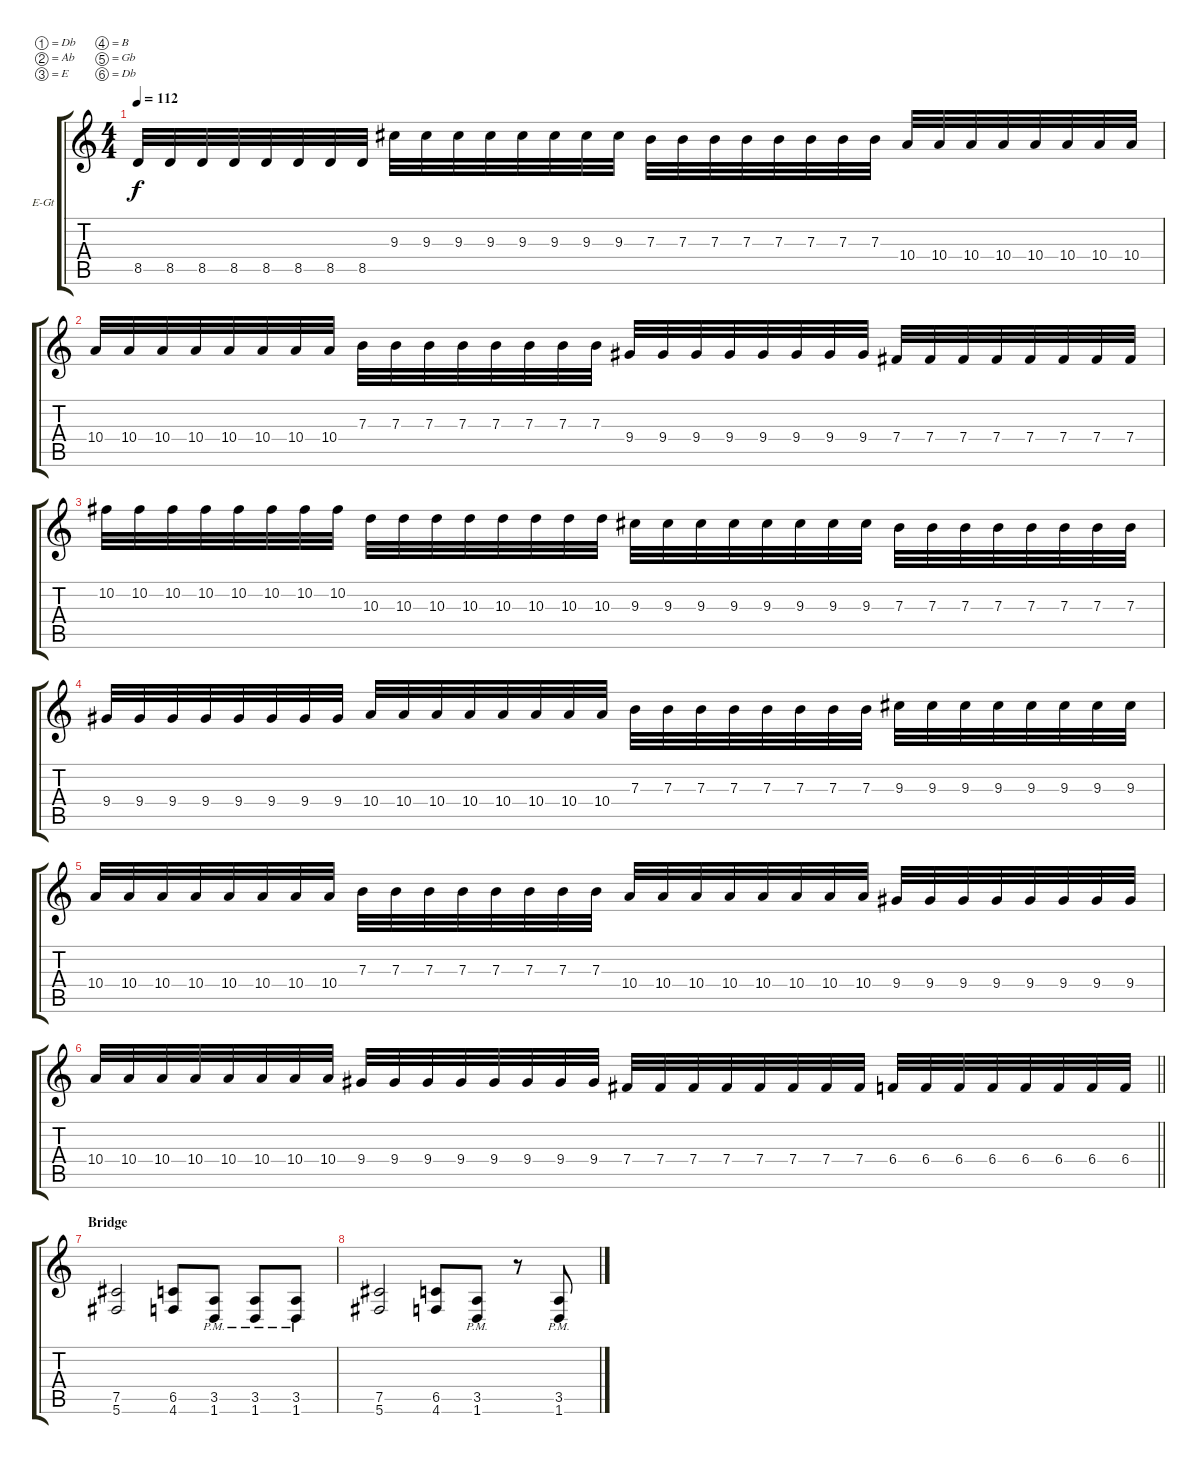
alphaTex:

\bracketExtendMode groupsimilarinstruments
\firstSystemTrackNameOrientation horizontal
\otherSystemsTrackNameOrientation horizontal
\track ("Guitar II" "E-Gt") {instrument distortionguitar}
\staff {score tabs}
\tuning (Db4 Ab3 E3 B2 Gb2 Db2)
\ts (4 4)
\tempo 112
\clef g2
\ks c
8.5.32{dy f} 8.5.32 8.5.32 8.5.32 8.5.32 8.5.32 8.5.32 8.5.32 9.3.32 9.3.32 9.3.32 9.3.32 9.3.32 9.3.32 9.3.32 9.3.32 7.3.32 7.3.32 7.3.32 7.3.32 7.3.32 7.3.32 7.3.32 7.3.32 10.4.32 10.4.32 10.4.32 10.4.32 10.4.32 10.4.32 10.4.32 10.4.32 |
10.4.32 10.4.32 10.4.32 10.4.32 10.4.32 10.4.32 10.4.32 10.4.32 7.3.32 7.3.32 7.3.32 7.3.32 7.3.32 7.3.32 7.3.32 7.3.32 9.4.32 9.4.32 9.4.32 9.4.32 9.4.32 9.4.32 9.4.32 9.4.32 7.4.32 7.4.32 7.4.32 7.4.32 7.4.32 7.4.32 7.4.32 7.4.32 |
10.2.32 10.2.32 10.2.32 10.2.32 10.2.32 10.2.32 10.2.32 10.2.32 10.3.32 10.3.32 10.3.32 10.3.32 10.3.32 10.3.32 10.3.32 10.3.32 9.3.32 9.3.32 9.3.32 9.3.32 9.3.32 9.3.32 9.3.32 9.3.32 7.3.32 7.3.32 7.3.32 7.3.32 7.3.32 7.3.32 7.3.32 7.3.32 |
9.4.32 9.4.32 9.4.32 9.4.32 9.4.32 9.4.32 9.4.32 9.4.32 10.4.32 10.4.32 10.4.32 10.4.32 10.4.32 10.4.32 10.4.32 10.4.32 7.3.32 7.3.32 7.3.32 7.3.32 7.3.32 7.3.32 7.3.32 7.3.32 9.3.32 9.3.32 9.3.32 9.3.32 9.3.32 9.3.32 9.3.32 9.3.32 |
10.4.32 10.4.32 10.4.32 10.4.32 10.4.32 10.4.32 10.4.32 10.4.32 7.3.32 7.3.32 7.3.32 7.3.32 7.3.32 7.3.32 7.3.32 7.3.32 10.4.32 10.4.32 10.4.32 10.4.32 10.4.32 10.4.32 10.4.32 10.4.32 9.4.32 9.4.32 9.4.32 9.4.32 9.4.32 9.4.32 9.4.32 9.4.32 |
\barLineRight lightlight
10.4.32 10.4.32 10.4.32 10.4.32 10.4.32 10.4.32 10.4.32 10.4.32 9.4.32 9.4.32 9.4.32 9.4.32 9.4.32 9.4.32 9.4.32 9.4.32 7.4.32 7.4.32 7.4.32 7.4.32 7.4.32 7.4.32 7.4.32 7.4.32 6.4.32 6.4.32 6.4.32 6.4.32 6.4.32 6.4.32 6.4.32 6.4.32 |
\section ("" "Bridge")
(7.5 5.6).2 (6.5 4.6).8 (3.5{pm} 1.6{pm}).8 (3.5{pm} 1.6{pm}).8 (3.5{pm} 1.6{pm}).8 |
(7.5 5.6).2 (6.5 4.6).8 (3.5{pm} 1.6{pm}).8 r.8 (3.5{pm} 1.6{pm}).8
